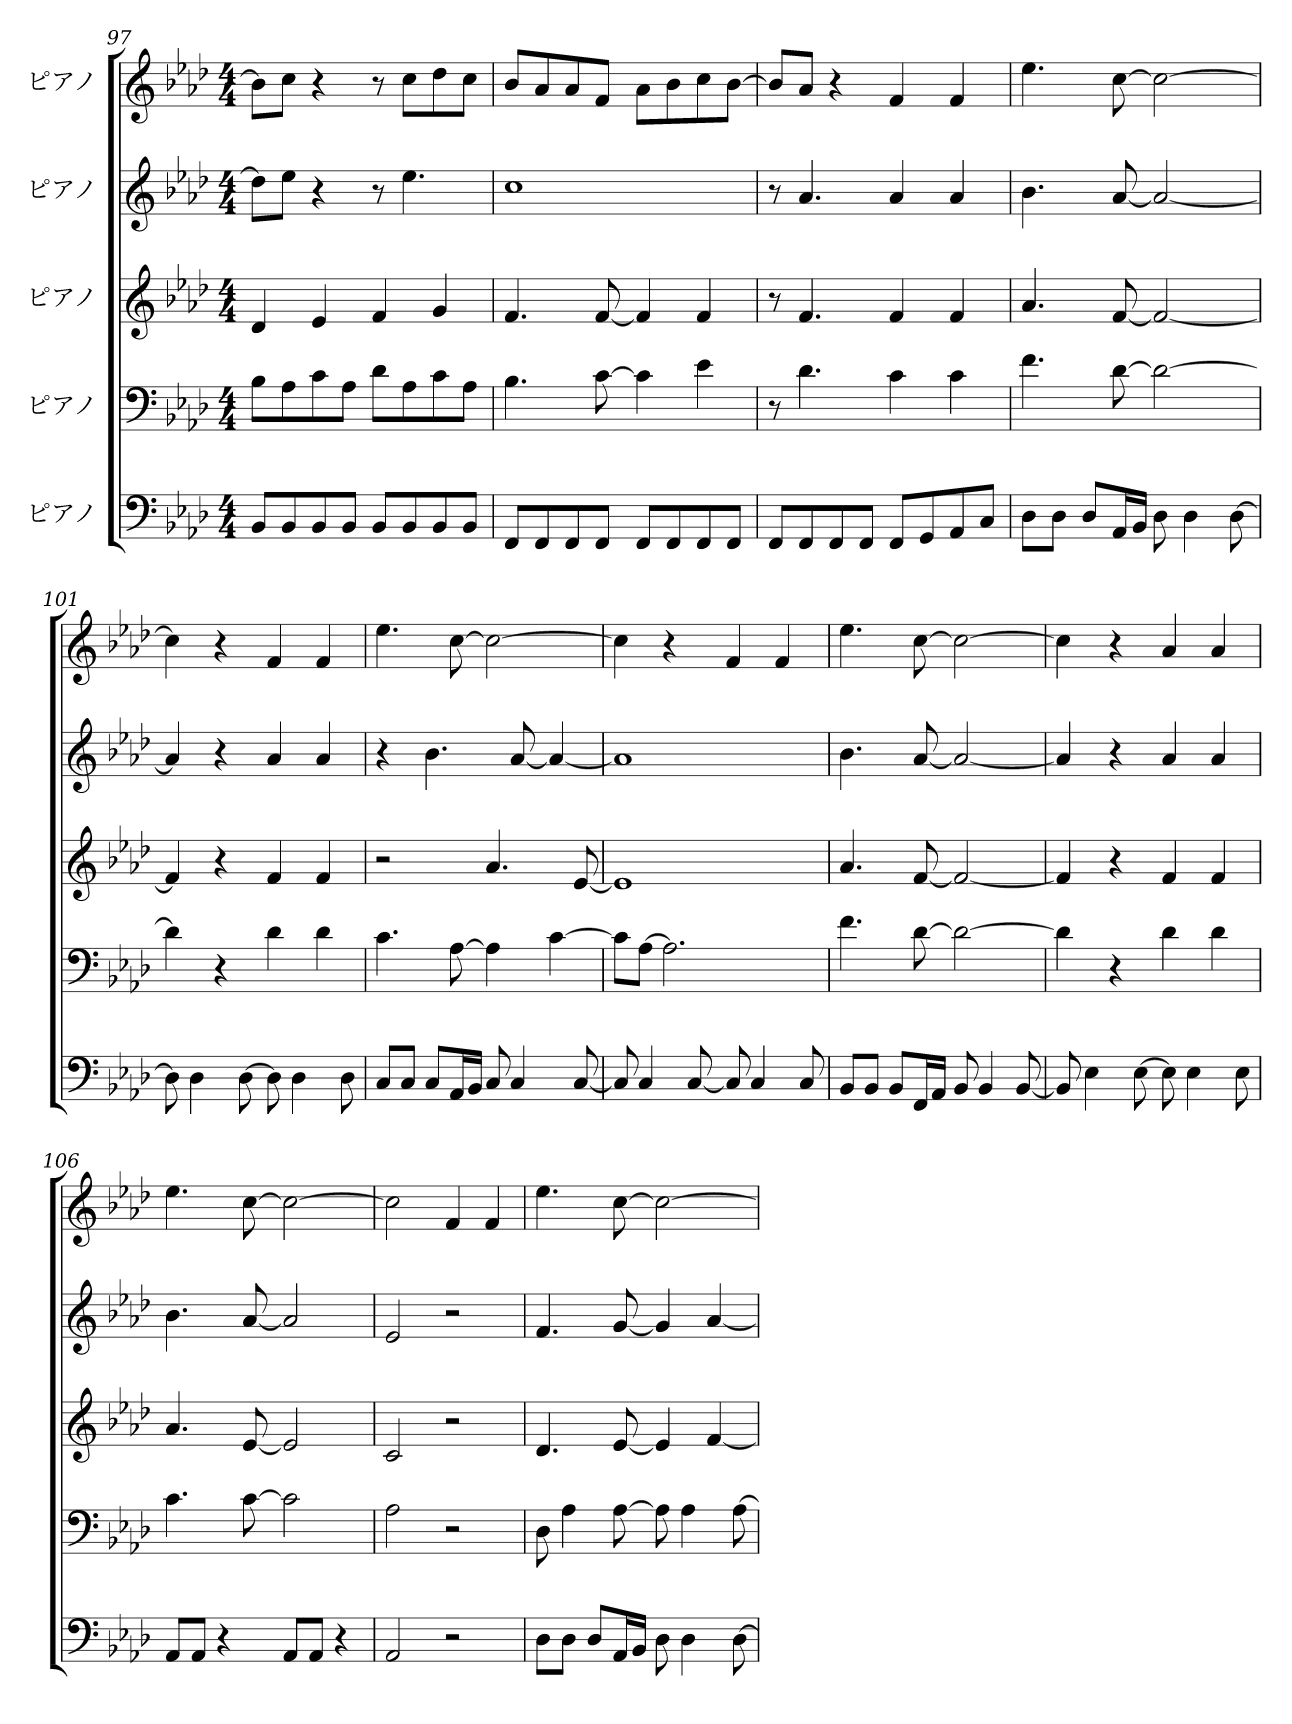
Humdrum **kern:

**kern	**kern	**kern	**kern	**kern
*part5	*part4	*part3	*part2	*part1
*staff5	*staff4	*staff3	*staff2	*staff1
*I"ピアノ	*I"ピアノ	*I"ピアノ	*I"ピアノ	*I"ピアノ
*clefF4	*clefF4	*clefG2	*clefG2	*clefG2
*k[b-e-a-d-]	*k[b-e-a-d-]	*k[b-e-a-d-]	*k[b-e-a-d-]	*k[b-e-a-d-]
*M4/4	*M4/4	*M4/4	*M4/4	*M4/4
=97	=97	=97	=97	=97
8BB-L	8B-L	4d-	8dd-L]	8b-L]
8BB-	8A-	.	8ee-J	8ccJ
8BB-	8c	4e-	4r	4r
8BB-J	8A-J	.	.	.
8BB-L	8d-L	4f	8r	8r
8BB-	8A-	.	4.ee-	8ccL
8BB-	8c	4g	.	8dd-
8BB-J	8A-J	.	.	8ccJ
=98	=98	=98	=98	=98
8FFL	4.B-	4.f	1cc	8b-L
8FF	.	.	.	8a-
8FF	.	.	.	8a-
8FFJ	[8c	[8f	.	8fJ
8FFL	4c]	4f]	.	8a-L
8FF	.	.	.	8b-
8FF	4e-	4f	.	8cc
8FFJ	.	.	.	[8b-J
=99	=99	=99	=99	=99
8FFL	8r	8r	8r	8b-L]
8FF	4.d-	4.f	4.a-	8a-J
8FF	.	.	.	4r
8FFJ	.	.	.	.
8FFL	4c	4f	4a-	4f
8GG	.	.	.	.
8AA-	4c	4f	4a-	4f
8CJ	.	.	.	.
=100	=100	=100	=100	=100
8D-L	4.f	4.a-	4.b-	4.ee-
8D-J	.	.	.	.
8D-L	.	.	.	.
16AA-L	[8d-	[8f	[8a-	[8cc
16BB-JJ	.	.	.	.
8D-	2d-_	2f_	2a-_	2cc_
4D-	.	.	.	.
[8D-	.	.	.	.
=101	=101	=101	=101	=101
8D-]	4d-]	4f]	4a-]	4cc]
4D-	.	.	.	.
.	4r	4r	4r	4r
[8D-	.	.	.	.
8D-]	4d-	4f	4a-	4f
4D-	.	.	.	.
.	4d-	4f	4a-	4f
8D-	.	.	.	.
=102	=102	=102	=102	=102
8CL	4.c	2r	4r	4.ee-
8CJ	.	.	.	.
8CL	.	.	4.b-	.
16AA-L	[8A-	.	.	[8cc
16BB-JJ	.	.	.	.
8C	4A-]	4.a-	.	2cc_
4C	.	.	[8a-	.
.	[4c	.	4a-_	.
[8C	.	[8e-	.	.
=103	=103	=103	=103	=103
8C]	8cL]	1e-]	1a-]	4cc]
4C	[8A-J	.	.	.
.	2.A-]	.	.	4r
[8C	.	.	.	.
8C]	.	.	.	4f
4C	.	.	.	.
.	.	.	.	4f
8C	.	.	.	.
=104	=104	=104	=104	=104
8BB-L	4.f	4.a-	4.b-	4.ee-
8BB-J	.	.	.	.
8BB-L	.	.	.	.
16FFL	[8d-	[8f	[8a-	[8cc
16AA-JJ	.	.	.	.
8BB-	2d-_	2f_	2a-_	2cc_
4BB-	.	.	.	.
[8BB-	.	.	.	.
=105	=105	=105	=105	=105
8BB-]	4d-]	4f]	4a-]	4cc]
4E-	.	.	.	.
.	4r	4r	4r	4r
[8E-	.	.	.	.
8E-]	4d-	4f	4a-	4a-
4E-	.	.	.	.
.	4d-	4f	4a-	4a-
8E-	.	.	.	.
=106	=106	=106	=106	=106
8AA-L	4.c	4.a-	4.b-	4.ee-
8AA-J	.	.	.	.
4r	.	.	.	.
.	[8c	[8e-	[8a-	[8cc
8AA-L	2c]	2e-]	2a-]	2cc_
8AA-J	.	.	.	.
4r	.	.	.	.
=107	=107	=107	=107	=107
2AA-	2A-	2c	2e-	2cc]
2r	2r	2r	2r	4f
.	.	.	.	4f
=108	=108	=108	=108	=108
8D-L	8D-	4.d-	4.f	4.ee-
8D-J	4A-	.	.	.
8D-L	.	.	.	.
16AA-L	[8A-	[8e-	[8g	[8cc
16BB-JJ	.	.	.	.
8D-	8A-]	4e-]	4g]	2cc_
4D-	4A-	.	.	.
.	.	[4f	[4a-	.
[8D-	[8A-	.	.	.
=	=	=	=	=
*-	*-	*-	*-	*-
